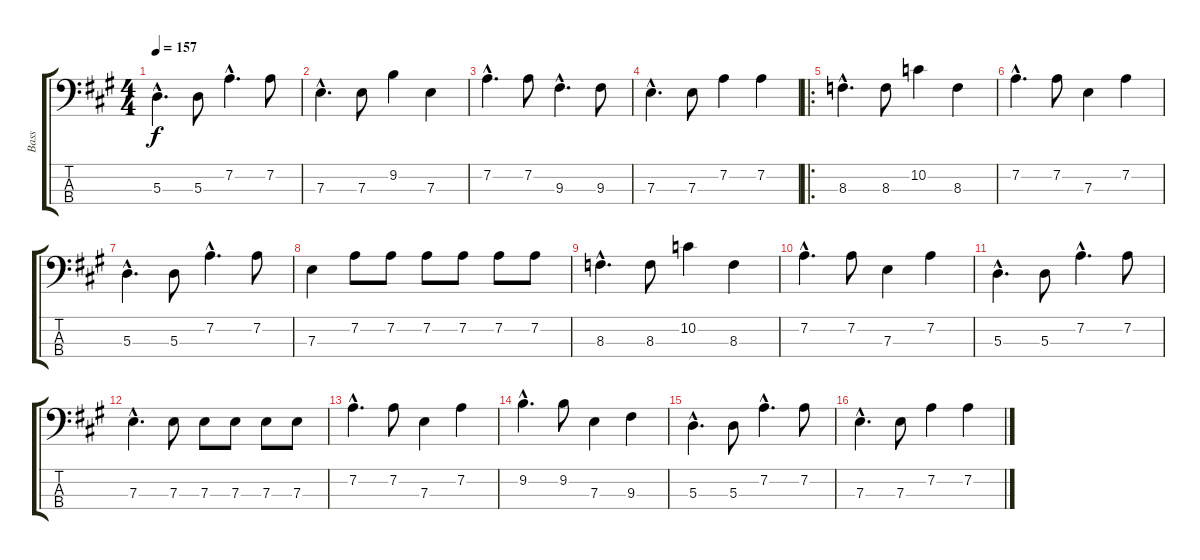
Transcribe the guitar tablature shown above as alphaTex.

\track ("Bass" "Bass") {instrument electricbassfinger}
\staff {score tabs}
\tuning (G2 D2 A1 E1) {hide}
\ts (4 4)
\tempo 157
\clef f4
\ks a
5.3{hac}.4{d dy f} 5.3.8 7.2{hac}.4{d} 7.2.8 |
7.3{hac}.4{d} 7.3.8 9.2.4 7.3.4 |
7.2{hac}.4{d} 7.2.8 9.3{hac}.4{d} 9.3.8 |
7.3{hac}.4{d} 7.3.8 7.2.4 7.2.4 |
\ro
8.3{hac}.4{d} 8.3.8 10.2.4 8.3.4 |
7.2{hac}.4{d} 7.2.8 7.3.4 7.2.4 |
5.3{hac}.4{d} 5.3.8 7.2{hac}.4{d} 7.2.8 |
7.3.4 7.2.8 7.2.8 7.2.8 7.2.8 7.2.8 7.2.8 |
8.3{hac}.4{d} 8.3.8 10.2.4 8.3.4 |
7.2{hac}.4{d} 7.2.8 7.3.4 7.2.4 |
5.3{hac}.4{d} 5.3.8 7.2{hac}.4{d} 7.2.8 |
7.3{hac}.4{d} 7.3.8 7.3.8 7.3.8 7.3.8 7.3.8 |
7.2{hac}.4{d} 7.2.8 7.3.4 7.2.4 |
9.2{hac}.4{d} 9.2.8 7.3.4 9.3.4 |
5.3{hac}.4{d} 5.3.8 7.2{hac}.4{d} 7.2.8 |
7.3{hac}.4{d} 7.3.8 7.2.4 7.2.4
